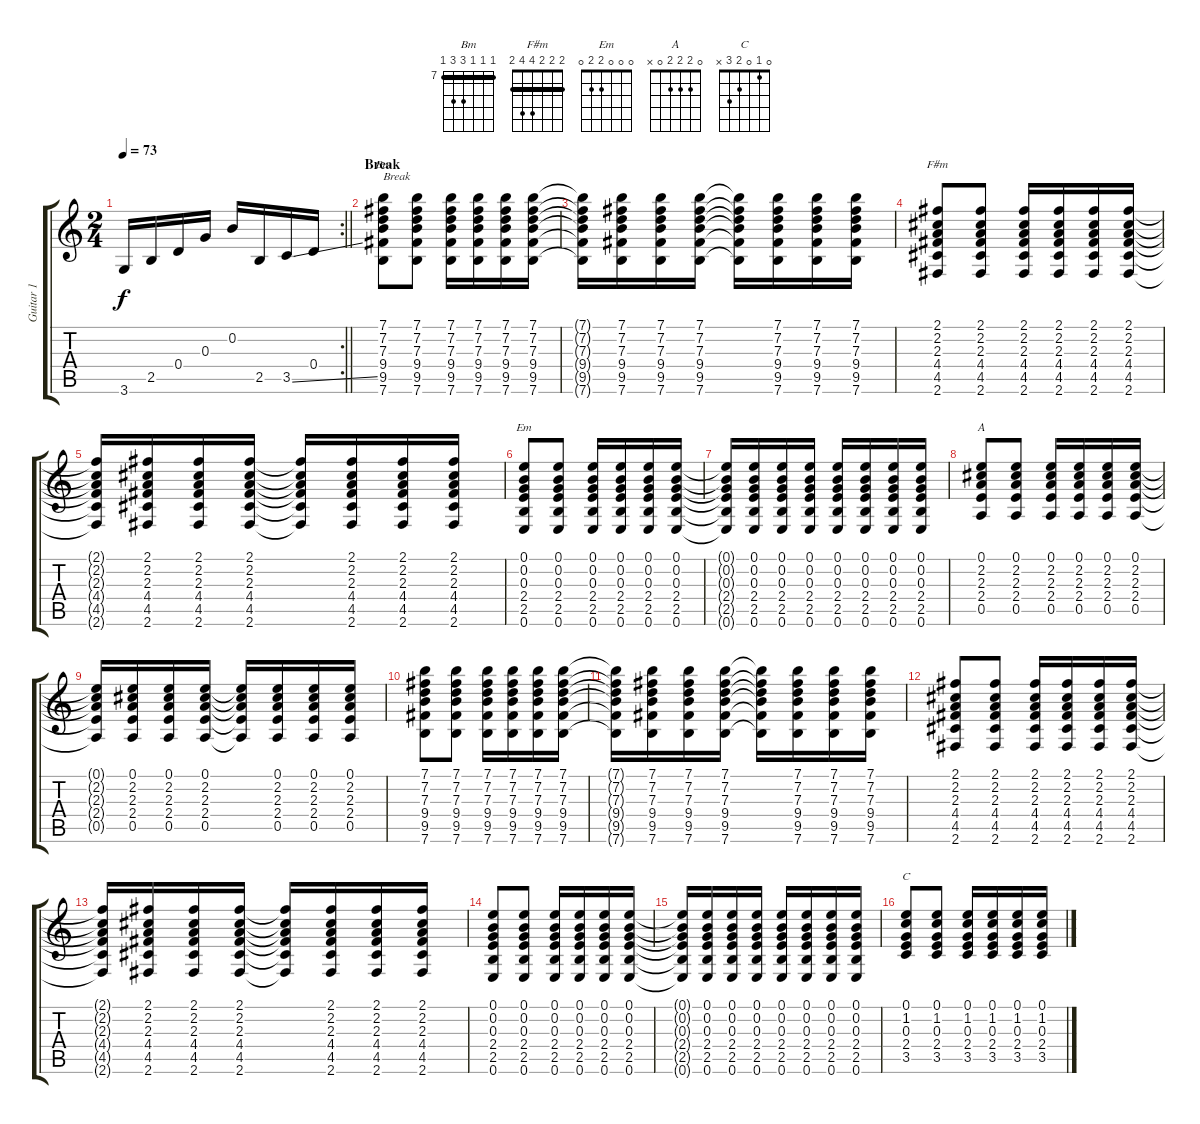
\track ("Guitar 1" "Guitar 1") {instrument acousticguitarnylon}
\staff {score tabs}
\tuning (E4 B3 G3 D3 A2 E2) {hide}
\chord ("Bm" 7 7 7 9 9 7) {firstfret 7 barre 7}
\chord ("F#m" 2 2 2 4 4 2) {barre 2}
\chord ("Em" 0 0 0 2 2 0)
\chord ("A" 0 2 2 2 0 x)
\chord ("C" 0 1 0 2 3 x)
\rc 2
\ts (2 4)
\tempo 73
\clef g2
\barLineRight lightlight
\ks c
3.6.16{dy f} 2.5.16 0.4.16 0.3.16 0.2.16 2.5.16 3.5{ss}.16 0.4.16 |
\section ("" "Break")
(7.1 7.2 7.3 9.4 9.5 7.6).8{ch "Bm" txt "Break" volume 8} (7.1 7.2 7.3 9.4 9.5 7.6).8 (7.1 7.2 7.3 9.4 9.5 7.6).16 (7.1 7.2 7.3 9.4 9.5 7.6).16 (7.1 7.2 7.3 9.4 9.5 7.6).16 (7.1 7.2 7.3 9.4 9.5 7.6).16 |
(7.1{t} 7.2{t} 7.3{t} 9.4{t} 9.5{t} 7.6{t}).16 (7.1 7.2 7.3 9.4 9.5 7.6).16 (7.1 7.2 7.3 9.4 9.5 7.6).16 (7.1 7.2 7.3 9.4 9.5 7.6).16 (7.1{t} 7.2{t} 7.3{t} 9.4{t} 9.5{t} 7.6{t}).16 (7.1 7.2 7.3 9.4 9.5 7.6).16 (7.1 7.2 7.3 9.4 9.5 7.6).16 (7.1 7.2 7.3 9.4 9.5 7.6).16 |
(2.1 2.2 2.3 4.4 4.5 2.6).8{ch "F#m"} (2.1 2.2 2.3 4.4 4.5 2.6).8 (2.1 2.2 2.3 4.4 4.5 2.6).16 (2.1 2.2 2.3 4.4 4.5 2.6).16 (2.1 2.2 2.3 4.4 4.5 2.6).16 (2.1 2.2 2.3 4.4 4.5 2.6).16 |
(2.1{t} 2.2{t} 2.3{t} 4.4{t} 4.5{t} 2.6{t}).16 (2.1 2.2 2.3 4.4 4.5 2.6).16 (2.1 2.2 2.3 4.4 4.5 2.6).16 (2.1 2.2 2.3 4.4 4.5 2.6).16 (2.1{t} 2.2{t} 2.3{t} 4.4{t} 4.5{t} 2.6{t}).16 (2.1 2.2 2.3 4.4 4.5 2.6).16 (2.1 2.2 2.3 4.4 4.5 2.6).16 (2.1 2.2 2.3 4.4 4.5 2.6).16 |
(0.1 0.2 0.3 2.4 2.5 0.6).8{ch "Em"} (0.1 0.2 0.3 2.4 2.5 0.6).8 (0.1 0.2 0.3 2.4 2.5 0.6).16 (0.1 0.2 0.3 2.4 2.5 0.6).16 (0.1 0.2 0.3 2.4 2.5 0.6).16 (0.1 0.2 0.3 2.4 2.5 0.6).16 |
(0.1{t} 0.2{t} 0.3{t} 2.4{t} 2.5{t} 0.6{t}).16 (0.1 0.2 0.3 2.4 2.5 0.6).16 (0.1 0.2 0.3 2.4 2.5 0.6).16 (0.1 0.2 0.3 2.4 2.5 0.6).16 (0.1 0.2 0.3 2.4 2.5 0.6).16 (0.1 0.2 0.3 2.4 2.5 0.6).16 (0.1 0.2 0.3 2.4 2.5 0.6).16 (0.1 0.2 0.3 2.4 2.5 0.6).16 |
(0.1 2.2 2.3 2.4 0.5).8{ch "A"} (0.1 2.2 2.3 2.4 0.5).8 (0.1 2.2 2.3 2.4 0.5).16 (0.1 2.2 2.3 2.4 0.5).16 (0.1 2.2 2.3 2.4 0.5).16 (0.1 2.2 2.3 2.4 0.5).16 |
(0.1{t} 2.2{t} 2.3{t} 2.4{t} 0.5{t}).16 (0.1 2.2 2.3 2.4 0.5).16 (0.1 2.2 2.3 2.4 0.5).16 (0.1 2.2 2.3 2.4 0.5).16 (0.1{t} 2.2{t} 2.3{t} 2.4{t} 0.5{t}).16 (0.1 2.2 2.3 2.4 0.5).16 (0.1 2.2 2.3 2.4 0.5).16 (0.1 2.2 2.3 2.4 0.5).16 |
(7.1 7.2 7.3 9.4 9.5 7.6).8 (7.1 7.2 7.3 9.4 9.5 7.6).8 (7.1 7.2 7.3 9.4 9.5 7.6).16 (7.1 7.2 7.3 9.4 9.5 7.6).16 (7.1 7.2 7.3 9.4 9.5 7.6).16 (7.1 7.2 7.3 9.4 9.5 7.6).16 |
(7.1{t} 7.2{t} 7.3{t} 9.4{t} 9.5{t} 7.6{t}).16 (7.1 7.2 7.3 9.4 9.5 7.6).16 (7.1 7.2 7.3 9.4 9.5 7.6).16 (7.1 7.2 7.3 9.4 9.5 7.6).16 (7.1{t} 7.2{t} 7.3{t} 9.4{t} 9.5{t} 7.6{t}).16 (7.1 7.2 7.3 9.4 9.5 7.6).16 (7.1 7.2 7.3 9.4 9.5 7.6).16 (7.1 7.2 7.3 9.4 9.5 7.6).16 |
(2.1 2.2 2.3 4.4 4.5 2.6).8 (2.1 2.2 2.3 4.4 4.5 2.6).8 (2.1 2.2 2.3 4.4 4.5 2.6).16 (2.1 2.2 2.3 4.4 4.5 2.6).16 (2.1 2.2 2.3 4.4 4.5 2.6).16 (2.1 2.2 2.3 4.4 4.5 2.6).16 |
(2.1{t} 2.2{t} 2.3{t} 4.4{t} 4.5{t} 2.6{t}).16 (2.1 2.2 2.3 4.4 4.5 2.6).16 (2.1 2.2 2.3 4.4 4.5 2.6).16 (2.1 2.2 2.3 4.4 4.5 2.6).16 (2.1{t} 2.2{t} 2.3{t} 4.4{t} 4.5{t} 2.6{t}).16 (2.1 2.2 2.3 4.4 4.5 2.6).16 (2.1 2.2 2.3 4.4 4.5 2.6).16 (2.1 2.2 2.3 4.4 4.5 2.6).16 |
(0.1 0.2 0.3 2.4 2.5 0.6).8 (0.1 0.2 0.3 2.4 2.5 0.6).8 (0.1 0.2 0.3 2.4 2.5 0.6).16 (0.1 0.2 0.3 2.4 2.5 0.6).16 (0.1 0.2 0.3 2.4 2.5 0.6).16 (0.1 0.2 0.3 2.4 2.5 0.6).16 |
(0.1{t} 0.2{t} 0.3{t} 2.4{t} 2.5{t} 0.6{t}).16 (0.1 0.2 0.3 2.4 2.5 0.6).16 (0.1 0.2 0.3 2.4 2.5 0.6).16 (0.1 0.2 0.3 2.4 2.5 0.6).16 (0.1 0.2 0.3 2.4 2.5 0.6).16 (0.1 0.2 0.3 2.4 2.5 0.6).16 (0.1 0.2 0.3 2.4 2.5 0.6).16 (0.1 0.2 0.3 2.4 2.5 0.6).16 |
(0.1 1.2 0.3 2.4 3.5).8{ch "C"} (0.1 1.2 0.3 2.4 3.5).8 (0.1 1.2 0.3 2.4 3.5).16 (0.1 1.2 0.3 2.4 3.5).16 (0.1 1.2 0.3 2.4 3.5).16 (0.1 1.2 0.3 2.4 3.5).16
